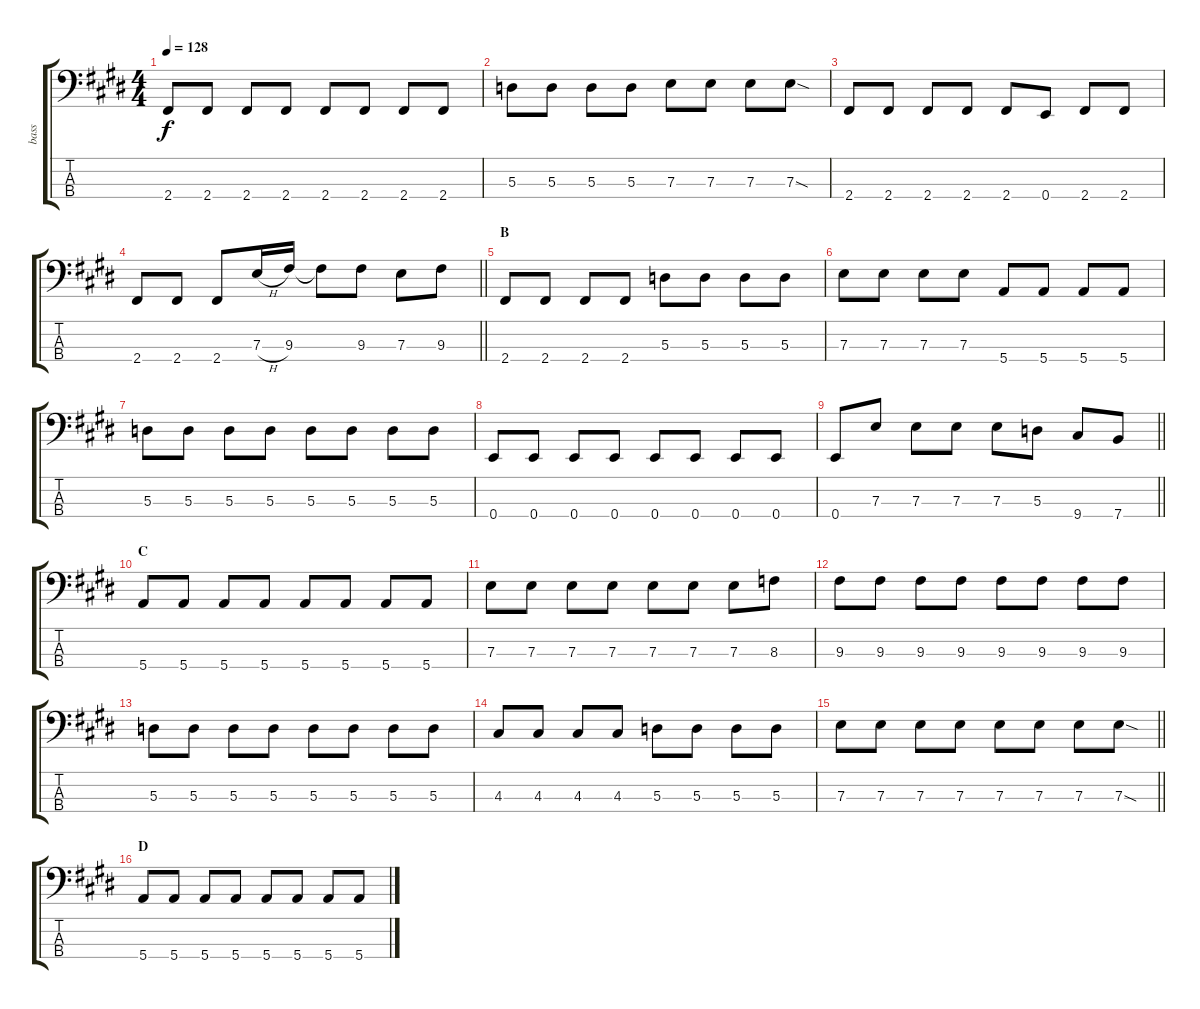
\track ("bass" "bass") {instrument electricbassfinger}
\staff {score tabs}
\tuning (G2 D2 A1 E1) {hide}
\ts (4 4)
\tempo 128
\clef f4
\ks e
2.4.8{dy f} 2.4.8 2.4.8 2.4.8 2.4.8 2.4.8 2.4.8 2.4.8 |
5.3.8 5.3.8 5.3.8 5.3.8 7.3.8 7.3.8 7.3.8 7.3{sod}.8 |
2.4.8 2.4.8 2.4.8 2.4.8 2.4.8 0.4.8 2.4.8 2.4.8 |
\barLineRight lightlight
2.4.8 2.4.8 2.4.8 7.3{h}.16 9.3.16 9.3{t}.8 9.3.8 7.3.8 9.3.8 |
\section ("" "B")
2.4.8 2.4.8 2.4.8 2.4.8 5.3.8 5.3.8 5.3.8 5.3.8 |
7.3.8 7.3.8 7.3.8 7.3.8 5.4.8 5.4.8 5.4.8 5.4.8 |
5.3.8 5.3.8 5.3.8 5.3.8 5.3.8 5.3.8 5.3.8 5.3.8 |
0.4.8 0.4.8 0.4.8 0.4.8 0.4.8 0.4.8 0.4.8 0.4.8 |
\barLineRight lightlight
0.4.8 7.3.8 7.3.8 7.3.8 7.3.8 5.3.8 9.4.8 7.4.8 |
\section ("" "C")
5.4.8 5.4.8 5.4.8 5.4.8 5.4.8 5.4.8 5.4.8 5.4.8 |
7.3.8 7.3.8 7.3.8 7.3.8 7.3.8 7.3.8 7.3.8 8.3.8 |
9.3.8 9.3.8 9.3.8 9.3.8 9.3.8 9.3.8 9.3.8 9.3.8 |
5.3.8 5.3.8 5.3.8 5.3.8 5.3.8 5.3.8 5.3.8 5.3.8 |
4.3.8 4.3.8 4.3.8 4.3.8 5.3.8 5.3.8 5.3.8 5.3.8 |
\barLineRight lightlight
7.3.8 7.3.8 7.3.8 7.3.8 7.3.8 7.3.8 7.3.8 7.3{sod}.8 |
\section ("" "D")
5.4.8 5.4.8 5.4.8 5.4.8 5.4.8 5.4.8 5.4.8 5.4.8
